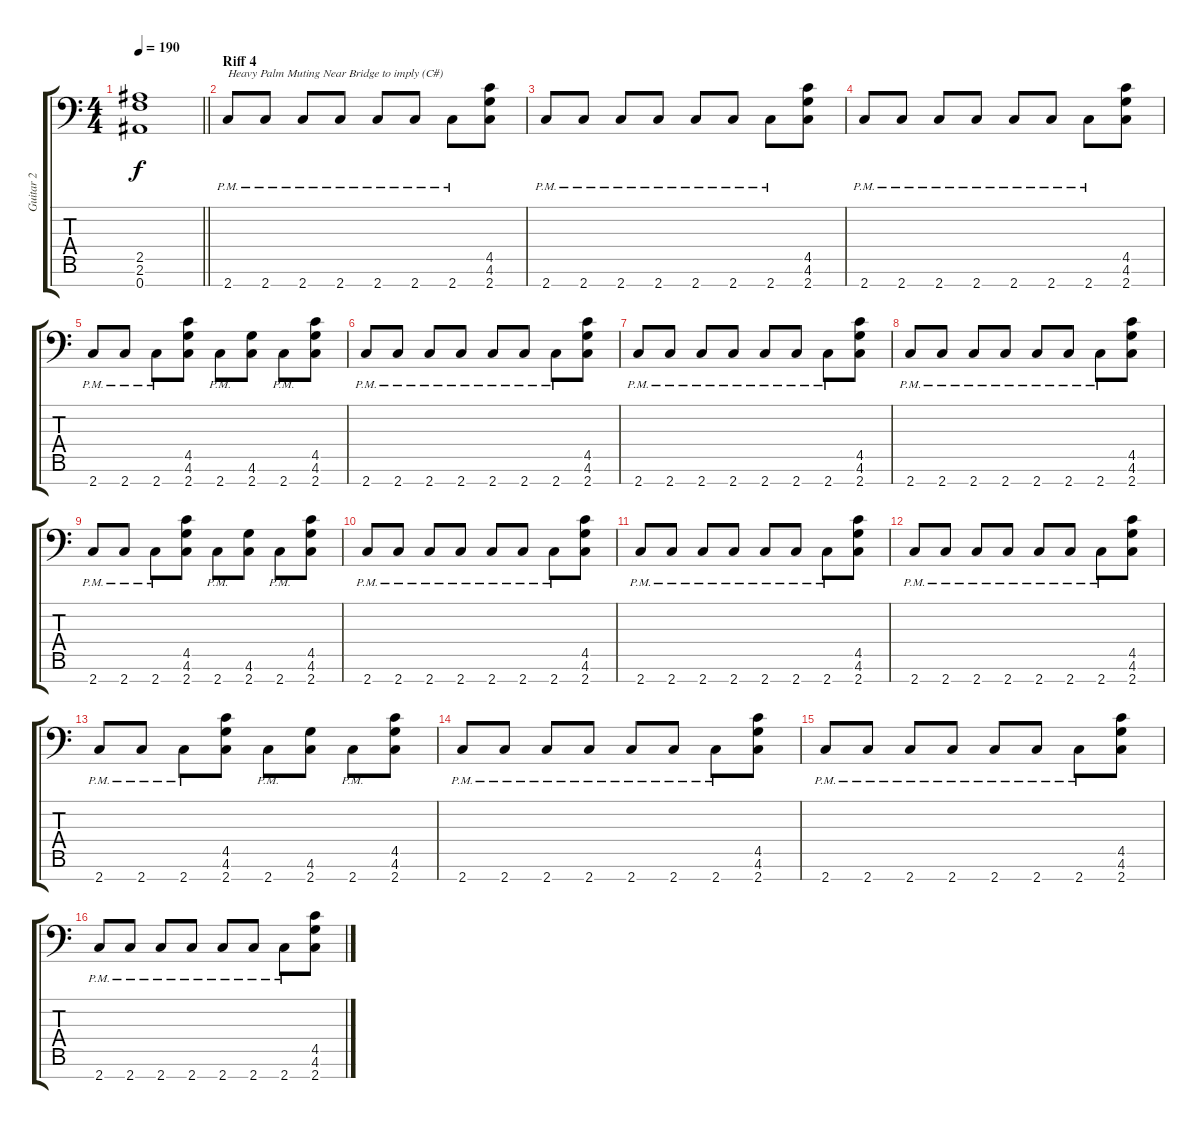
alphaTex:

\track ("Guitar 2" "Guitar 2") {instrument distortionguitar}
\staff {score tabs}
\tuning (Eb4 Bb3 Gb3 Db3 Ab2 Eb2 Bb1) {hide}
\ts (4 4)
\tempo 190
\clef f4
\barLineRight lightlight
\ks c
(2.5{t} 2.6{t} 0.7{t}).1{dy f} |
\section ("" "Riff 4")
2.7{pm}.8{txt "Heavy Palm Muting Near Bridge to imply (C#)"} 2.7{pm}.8 2.7{pm}.8 2.7{pm}.8 2.7{pm}.8 2.7{pm}.8 2.7{pm}.8 (4.5 4.6 2.7).8 |
2.7{pm}.8 2.7{pm}.8 2.7{pm}.8 2.7{pm}.8 2.7{pm}.8 2.7{pm}.8 2.7{pm}.8 (4.5 4.6 2.7).8 |
2.7{pm}.8 2.7{pm}.8 2.7{pm}.8 2.7{pm}.8 2.7{pm}.8 2.7{pm}.8 2.7{pm}.8 (4.5 4.6 2.7).8 |
2.7{pm}.8 2.7{pm}.8 2.7{pm}.8 (4.5 4.6 2.7).8 2.7{pm}.8 (4.6 2.7).8 2.7{pm}.8 (4.5 4.6 2.7).8 |
2.7{pm}.8 2.7{pm}.8 2.7{pm}.8 2.7{pm}.8 2.7{pm}.8 2.7{pm}.8 2.7{pm}.8 (4.5 4.6 2.7).8 |
2.7{pm}.8 2.7{pm}.8 2.7{pm}.8 2.7{pm}.8 2.7{pm}.8 2.7{pm}.8 2.7{pm}.8 (4.5 4.6 2.7).8 |
2.7{pm}.8 2.7{pm}.8 2.7{pm}.8 2.7{pm}.8 2.7{pm}.8 2.7{pm}.8 2.7{pm}.8 (4.5 4.6 2.7).8 |
2.7{pm}.8 2.7{pm}.8 2.7{pm}.8 (4.5 4.6 2.7).8 2.7{pm}.8 (4.6 2.7).8 2.7{pm}.8 (4.5 4.6 2.7).8 |
2.7{pm}.8 2.7{pm}.8 2.7{pm}.8 2.7{pm}.8 2.7{pm}.8 2.7{pm}.8 2.7{pm}.8 (4.5 4.6 2.7).8 |
2.7{pm}.8 2.7{pm}.8 2.7{pm}.8 2.7{pm}.8 2.7{pm}.8 2.7{pm}.8 2.7{pm}.8 (4.5 4.6 2.7).8 |
2.7{pm}.8 2.7{pm}.8 2.7{pm}.8 2.7{pm}.8 2.7{pm}.8 2.7{pm}.8 2.7{pm}.8 (4.5 4.6 2.7).8 |
2.7{pm}.8 2.7{pm}.8 2.7{pm}.8 (4.5 4.6 2.7).8 2.7{pm}.8 (4.6 2.7).8 2.7{pm}.8 (4.5 4.6 2.7).8 |
2.7{pm}.8 2.7{pm}.8 2.7{pm}.8 2.7{pm}.8 2.7{pm}.8 2.7{pm}.8 2.7{pm}.8 (4.5 4.6 2.7).8 |
2.7{pm}.8 2.7{pm}.8 2.7{pm}.8 2.7{pm}.8 2.7{pm}.8 2.7{pm}.8 2.7{pm}.8 (4.5 4.6 2.7).8 |
2.7{pm}.8 2.7{pm}.8 2.7{pm}.8 2.7{pm}.8 2.7{pm}.8 2.7{pm}.8 2.7{pm}.8 (4.5 4.6 2.7).8
